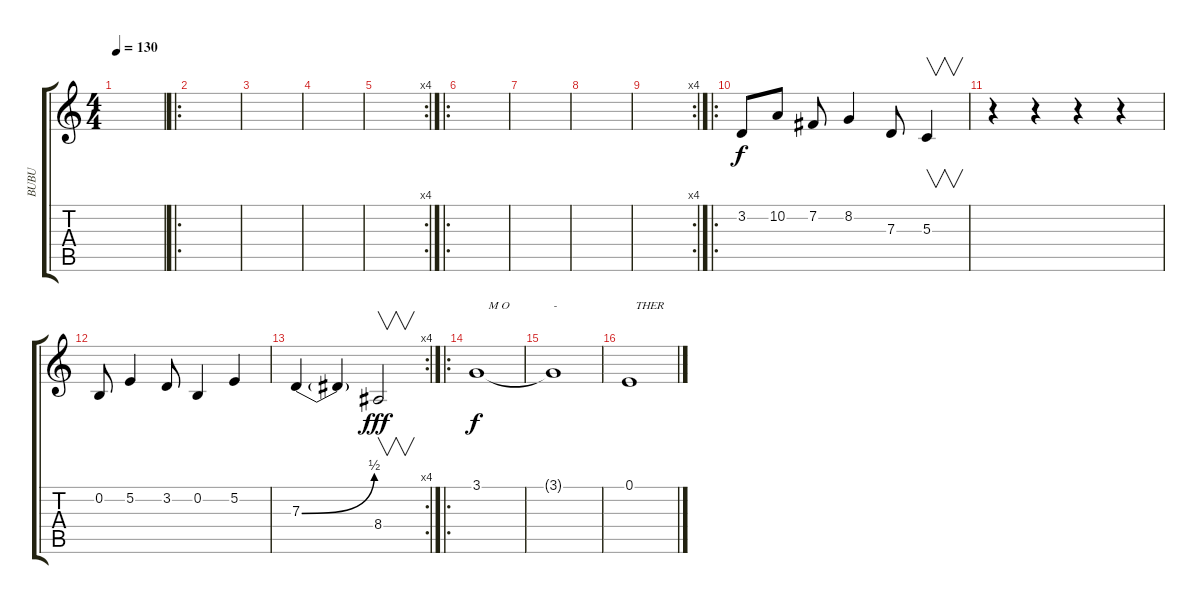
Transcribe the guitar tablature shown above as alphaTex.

\track ("BUBU" "BUBU") {instrument altosax}
\staff {score tabs}
\tuning (E4 B3 G3 D3 A2 E2) {hide}
\ts (4 4)
\tempo 130
\clef g2
\ks c
|
\ro
|
|
|
\rc 4
|
\ro
|
|
|
\rc 4
|
\ro
3.2.8{dy f} 10.2.8 7.2.8 8.2.4 7.3.8 5.3.4{v} |
r.4 r.4 r.4 r.4 |
0.2.8 5.2.4 3.2.8 0.2.4 5.2.4 |
\rc 4
7.3{be (bend 0 0 60 2)}.4 7.3{t}.4 8.4.2{v dy fff} |
\ro
3.1.1{txt "    M O          " dy f} |
3.1{t}.1{txt "-"} |
0.1.1{txt "  THER"}
